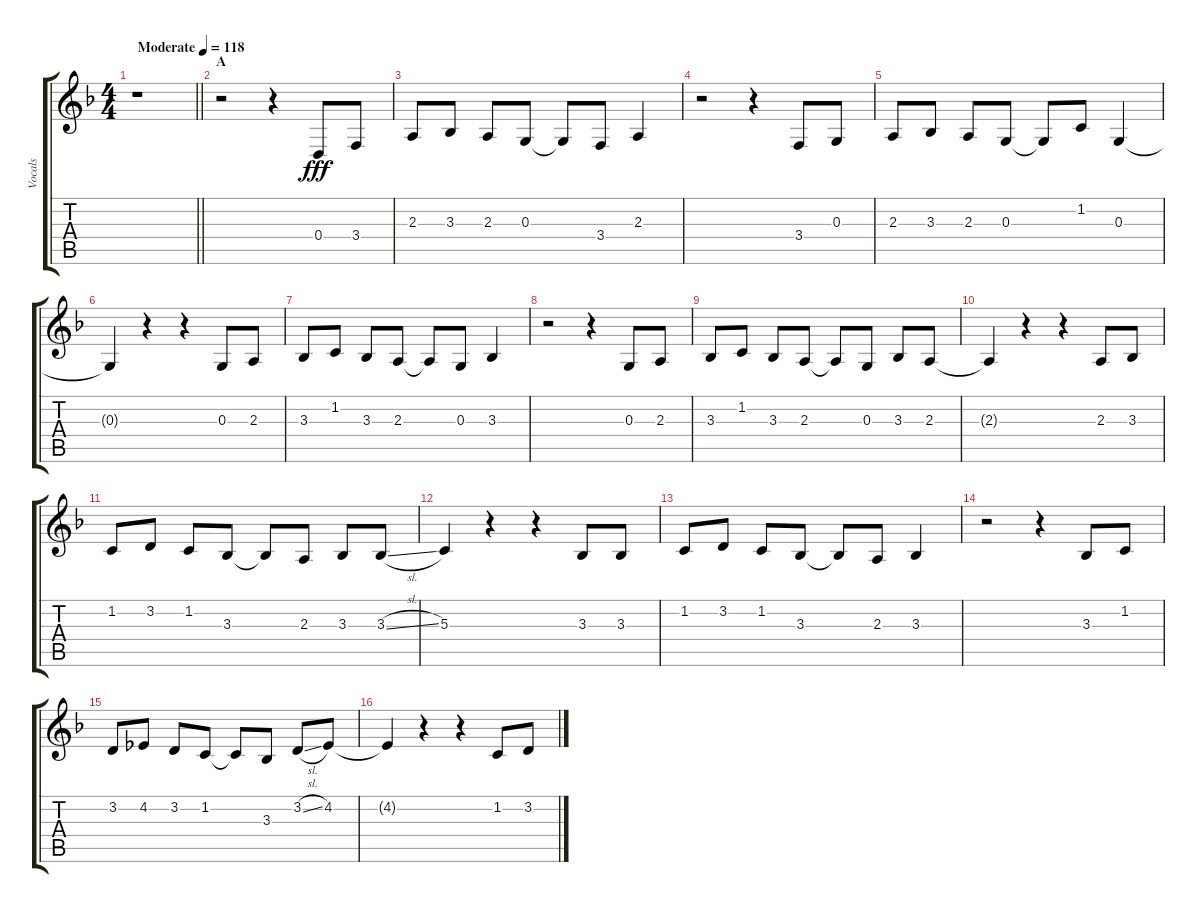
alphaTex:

\track ("Vocals" "Vocals") {instrument voiceoohs}
\staff {score tabs}
\tuning (E4 B3 G3 D3 A2 E2) {hide}
\ts (4 4)
\tempo (118 "Moderate")
\clef g2
\barLineRight lightlight
\ks f
r.1{dy fff instrument voiceoohs} |
\section ("" "A")
r.2 r.4 0.4.8 3.4.8 |
2.3.8 3.3.8 2.3.8 0.3.8 0.3{t}.8 3.4.8 2.3.4 |
r.2 r.4 3.4.8 0.3.8 |
2.3.8 3.3.8 2.3.8 0.3.8 0.3{t}.8 1.2.8 0.3.4 |
0.3{t}.4 r.4 r.4 0.3.8 2.3.8 |
3.3.8 1.2.8 3.3.8 2.3.8 2.3{t}.8 0.3.8 3.3.4 |
r.2 r.4 0.3.8 2.3.8 |
3.3.8 1.2.8 3.3.8 2.3.8 2.3{t}.8 0.3.8 3.3.8 2.3.8 |
2.3{t}.4 r.4 r.4 2.3.8 3.3.8 |
1.2.8 3.2.8 1.2.8 3.3.8 3.3{t}.8 2.3.8 3.3.8 3.3{sl}.8 |
5.3.4 r.4 r.4 3.3.8 3.3.8 |
1.2.8 3.2.8 1.2.8 3.3.8 3.3{t}.8 2.3.8 3.3.4 |
r.2 r.4 3.3.8 1.2.8 |
3.2.8 4.2.8 3.2.8 1.2.8 1.2{t}.8 3.3.8 3.2{sl}.8 4.2.8 |
4.2{t}.4 r.4 r.4 1.2.8 3.2.8
